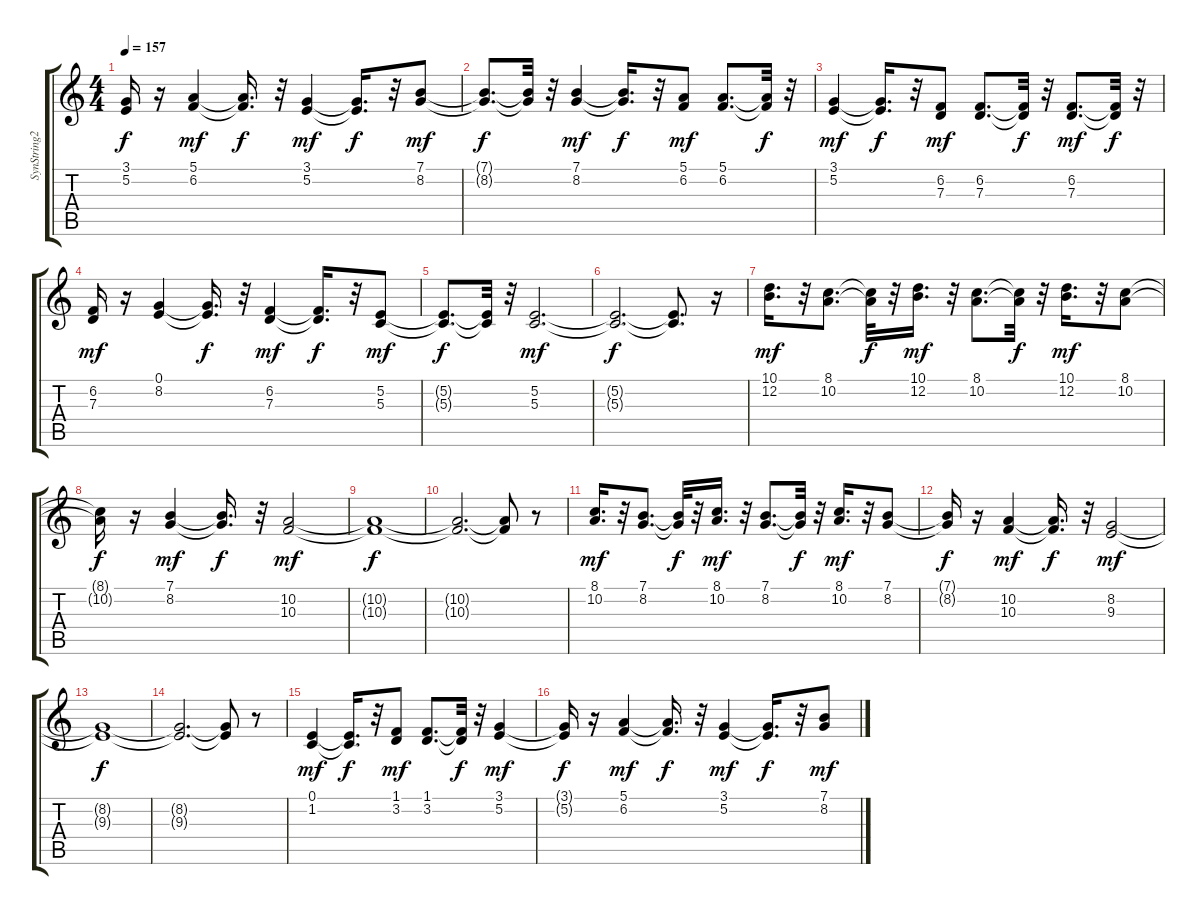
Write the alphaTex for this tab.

\track ("SynString2          " "SynString2") {instrument synthstrings2}
\staff {score tabs}
\tuning (E4 B3 G3 D3 A2 E2) {hide}
\ts (4 4)
\tempo 157
\clef g2
\ks c
(3.1{t} 5.2{t}).16{dy f} r.16 (5.1 6.2).4{dy mf} (5.1{t} 6.2{t}).16{d dy f} r.32 (3.1 5.2).4{dy mf} (3.1{t} 5.2{t}).16{d dy f} r.32 (7.1 8.2).8{dy mf} |
(7.1{t} 8.2{t}).8{d dy f} (7.1{t} 8.2{t}).32 r.32 (7.1 8.2).4{dy mf} (7.1{t} 8.2{t}).16{d dy f} r.32 (5.1 6.2).8{dy mf} (5.1 6.2).8{d} (5.1{t} 6.2{t}).32{dy f} r.32 |
(3.1 5.2).4{dy mf} (3.1{t} 5.2{t}).16{d dy f} r.32 (6.2 7.3).8{dy mf} (6.2 7.3).8{d} (6.2{t} 7.3{t}).32{dy f} r.32 (6.2 7.3).8{d dy mf} (6.2{t} 7.3{t}).32{dy f} r.32 |
(6.2 7.3).16{dy mf} r.16 (0.1 8.2).4 (0.1{t} 8.2{t}).16{d dy f} r.32 (6.2 7.3).4{dy mf} (6.2{t} 7.3{t}).16{d dy f} r.32 (5.2 5.3).8{dy mf} |
(5.2{t} 5.3{t}).8{d dy f} (5.2{t} 5.3{t}).32 r.32 (5.2 5.3).2{d dy mf} |
(5.2{t} 5.3{t}).2{d dy f} (5.2{t} 5.3{t}).8{d} r.16 |
(10.1 12.2).16{d dy mf} r.32 (8.1 10.2).8{d} (8.1{t} 10.2{t}).32{dy f} r.32 (10.1 12.2).16{d dy mf} r.32 (8.1 10.2).8{d} (8.1{t} 10.2{t}).32{dy f} r.32 (10.1 12.2).16{d dy mf} r.32 (8.1 10.2).8 |
(8.1{t} 10.2{t}).16{dy f} r.16 (7.1 8.2).4{dy mf} (7.1{t} 8.2{t}).16{d dy f} r.32 (10.2 10.3).2{dy mf} |
(10.2{t} 10.3{t}).1{dy f} |
(10.2{t} 10.3{t}).2{d} (10.2{t} 10.3{t}).8 r.8 |
(8.1 10.2).16{d dy mf} r.32 (7.1 8.2).8{d} (7.1{t} 8.2{t}).32{dy f} r.32 (8.1 10.2).16{d dy mf} r.32 (7.1 8.2).8{d} (7.1{t} 8.2{t}).32{dy f} r.32 (8.1 10.2).16{d dy mf} r.32 (7.1 8.2).8 |
(7.1{t} 8.2{t}).16{dy f} r.16 (10.2 10.3).4{dy mf} (10.2{t} 10.3{t}).16{d dy f} r.32 (8.2 9.3).2{dy mf} |
(8.2{t} 9.3{t}).1{dy f} |
(8.2{t} 9.3{t}).2{d} (8.2{t} 9.3{t}).8 r.8 |
(0.1 1.2).4{dy mf} (0.1{t} 1.2{t}).16{d dy f} r.32 (1.1 3.2).8{dy mf} (1.1 3.2).8{d} (1.1{t} 3.2{t}).32{dy f} r.32 (3.1 5.2).4{dy mf} |
(3.1{t} 5.2{t}).16{dy f} r.16 (5.1 6.2).4{dy mf} (5.1{t} 6.2{t}).16{d dy f} r.32 (3.1 5.2).4{dy mf} (3.1{t} 5.2{t}).16{d dy f} r.32 (7.1 8.2).8{dy mf}
